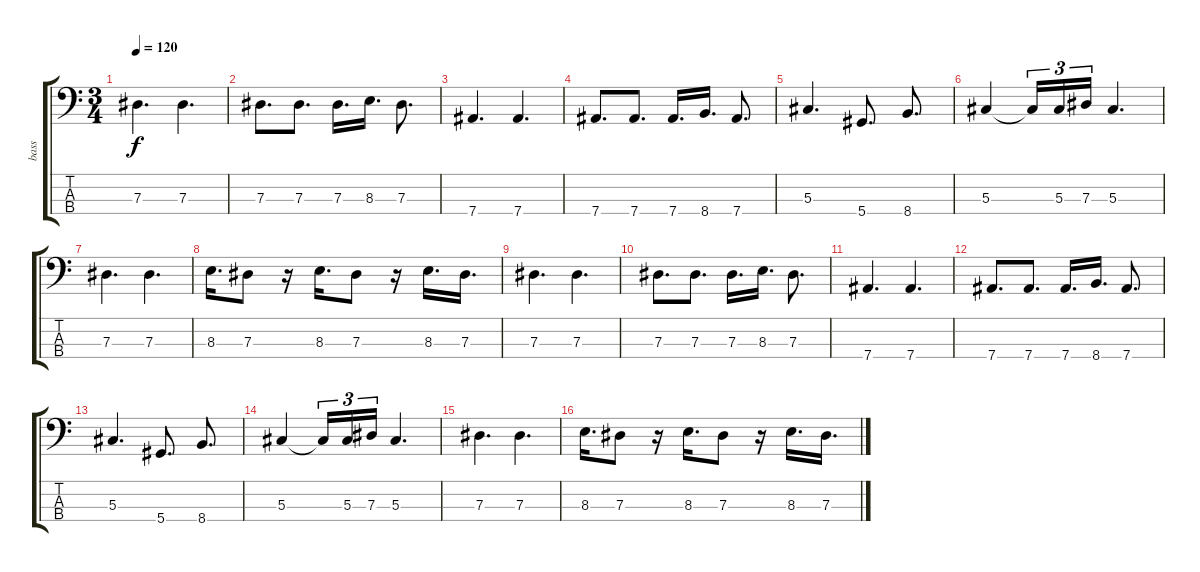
\track ("bass" "bass") {solo instrument electricbasspick}
\staff {score tabs}
\tuning (Gb2 Db2 Ab1 Eb1) {hide}
\ts (3 4)
\tempo 120
\clef f4
\ks c
7.3.4{d dy f} 7.3.4{d} |
7.3.8{d} 7.3.8{d} 7.3.16{d} 8.3.16{d} 7.3.8{d} |
7.4.4{d} 7.4.4{d} |
7.4.8{d} 7.4.8{d} 7.4.16{d} 8.4.16{d} 7.4.8{d} |
5.3.4{d} 5.4.8{d} 8.4.8{d} |
5.3.4 5.3{t}.16{tu (3 2)} 5.3.16{tu (3 2)} 7.3.16{tu (3 2)} 5.3.4{d} |
7.3.4{d} 7.3.4{d} |
8.3.16{d} 7.3.8 r.16 8.3.16{d} 7.3.8 r.16 8.3.16{d} 7.3.16{d} |
7.3.4{d} 7.3.4{d} |
7.3.8{d} 7.3.8{d} 7.3.16{d} 8.3.16{d} 7.3.8{d} |
7.4.4{d} 7.4.4{d} |
7.4.8{d} 7.4.8{d} 7.4.16{d} 8.4.16{d} 7.4.8{d} |
5.3.4{d} 5.4.8{d} 8.4.8{d} |
5.3.4 5.3{t}.16{tu (3 2)} 5.3.16{tu (3 2)} 7.3.16{tu (3 2)} 5.3.4{d} |
7.3.4{d} 7.3.4{d} |
8.3.16{d} 7.3.8 r.16 8.3.16{d} 7.3.8 r.16 8.3.16{d} 7.3.16{d}
